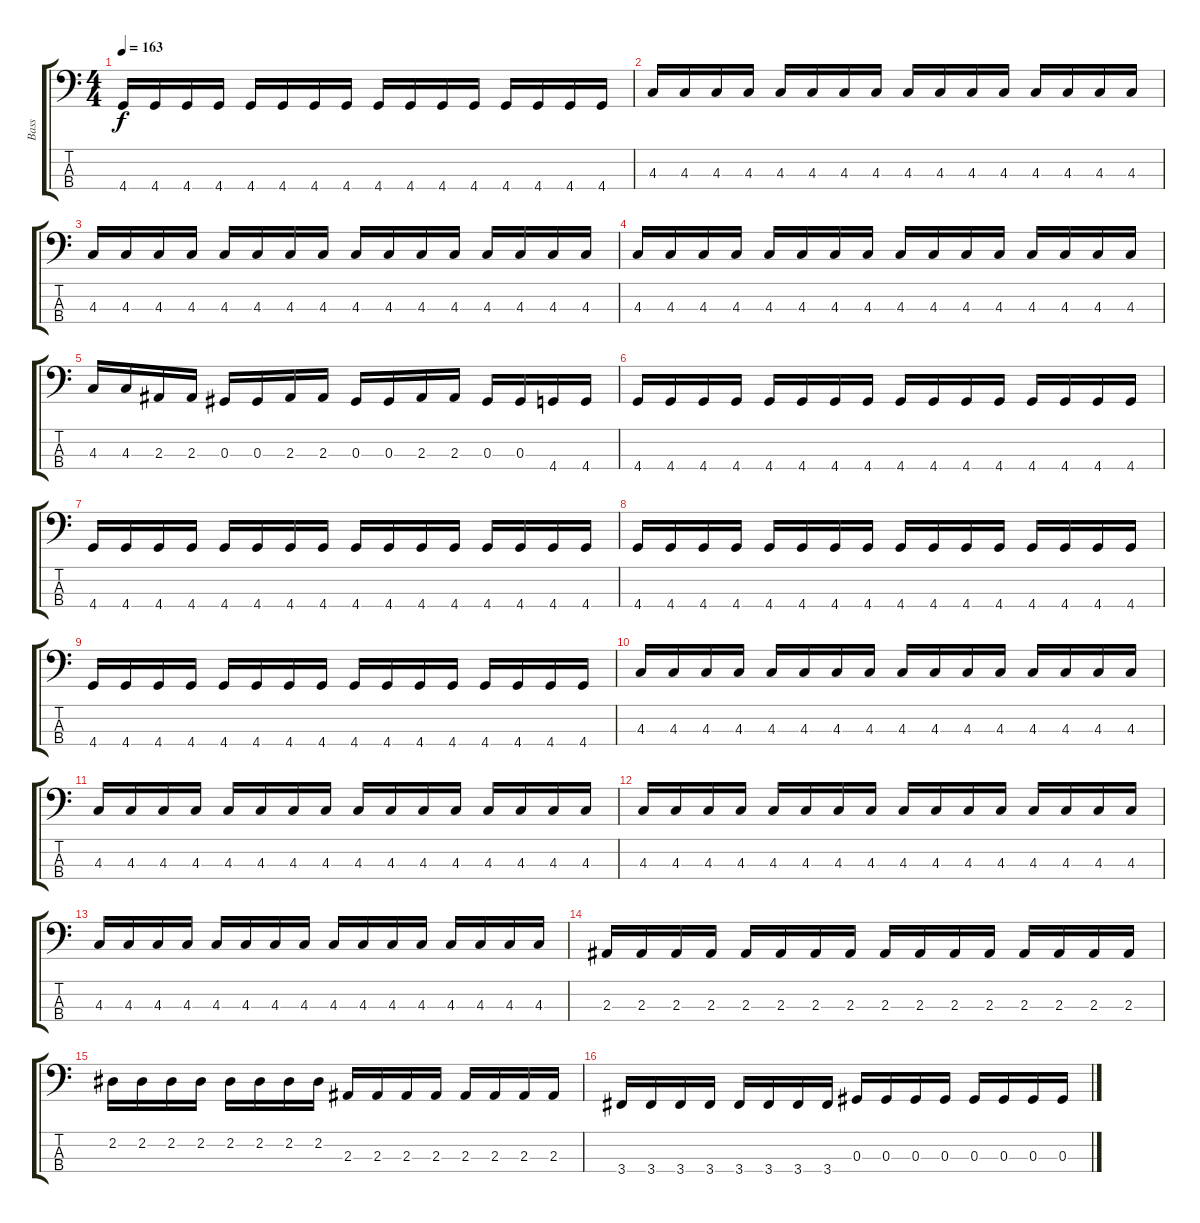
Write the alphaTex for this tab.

\track ("Bass" "Bass") {instrument electricbasspick}
\staff {score tabs}
\tuning (Gb2 Db2 Ab1 Eb1) {hide}
\ts (4 4)
\tempo 163
\clef f4
\ks c
4.4.16{dy f} 4.4.16 4.4.16 4.4.16 4.4.16 4.4.16 4.4.16 4.4.16 4.4.16 4.4.16 4.4.16 4.4.16 4.4.16 4.4.16 4.4.16 4.4.16 |
4.3.16 4.3.16 4.3.16 4.3.16 4.3.16 4.3.16 4.3.16 4.3.16 4.3.16 4.3.16 4.3.16 4.3.16 4.3.16 4.3.16 4.3.16 4.3.16 |
4.3.16 4.3.16 4.3.16 4.3.16 4.3.16 4.3.16 4.3.16 4.3.16 4.3.16 4.3.16 4.3.16 4.3.16 4.3.16 4.3.16 4.3.16 4.3.16 |
4.3.16 4.3.16 4.3.16 4.3.16 4.3.16 4.3.16 4.3.16 4.3.16 4.3.16 4.3.16 4.3.16 4.3.16 4.3.16 4.3.16 4.3.16 4.3.16 |
4.3.16 4.3.16 2.3.16 2.3.16 0.3.16 0.3.16 2.3.16 2.3.16 0.3.16 0.3.16 2.3.16 2.3.16 0.3.16 0.3.16 4.4.16 4.4.16 |
4.4.16 4.4.16 4.4.16 4.4.16 4.4.16 4.4.16 4.4.16 4.4.16 4.4.16 4.4.16 4.4.16 4.4.16 4.4.16 4.4.16 4.4.16 4.4.16 |
4.4.16 4.4.16 4.4.16 4.4.16 4.4.16 4.4.16 4.4.16 4.4.16 4.4.16 4.4.16 4.4.16 4.4.16 4.4.16 4.4.16 4.4.16 4.4.16 |
4.4.16 4.4.16 4.4.16 4.4.16 4.4.16 4.4.16 4.4.16 4.4.16 4.4.16 4.4.16 4.4.16 4.4.16 4.4.16 4.4.16 4.4.16 4.4.16 |
4.4.16 4.4.16 4.4.16 4.4.16 4.4.16 4.4.16 4.4.16 4.4.16 4.4.16 4.4.16 4.4.16 4.4.16 4.4.16 4.4.16 4.4.16 4.4.16 |
4.3.16 4.3.16 4.3.16 4.3.16 4.3.16 4.3.16 4.3.16 4.3.16 4.3.16 4.3.16 4.3.16 4.3.16 4.3.16 4.3.16 4.3.16 4.3.16 |
4.3.16 4.3.16 4.3.16 4.3.16 4.3.16 4.3.16 4.3.16 4.3.16 4.3.16 4.3.16 4.3.16 4.3.16 4.3.16 4.3.16 4.3.16 4.3.16 |
4.3.16 4.3.16 4.3.16 4.3.16 4.3.16 4.3.16 4.3.16 4.3.16 4.3.16 4.3.16 4.3.16 4.3.16 4.3.16 4.3.16 4.3.16 4.3.16 |
4.3.16 4.3.16 4.3.16 4.3.16 4.3.16 4.3.16 4.3.16 4.3.16 4.3.16 4.3.16 4.3.16 4.3.16 4.3.16 4.3.16 4.3.16 4.3.16 |
2.3.16 2.3.16 2.3.16 2.3.16 2.3.16 2.3.16 2.3.16 2.3.16 2.3.16 2.3.16 2.3.16 2.3.16 2.3.16 2.3.16 2.3.16 2.3.16 |
2.2.16 2.2.16 2.2.16 2.2.16 2.2.16 2.2.16 2.2.16 2.2.16 2.3.16 2.3.16 2.3.16 2.3.16 2.3.16 2.3.16 2.3.16 2.3.16 |
3.4.16 3.4.16 3.4.16 3.4.16 3.4.16 3.4.16 3.4.16 3.4.16 0.3.16 0.3.16 0.3.16 0.3.16 0.3.16 0.3.16 0.3.16 0.3.16
